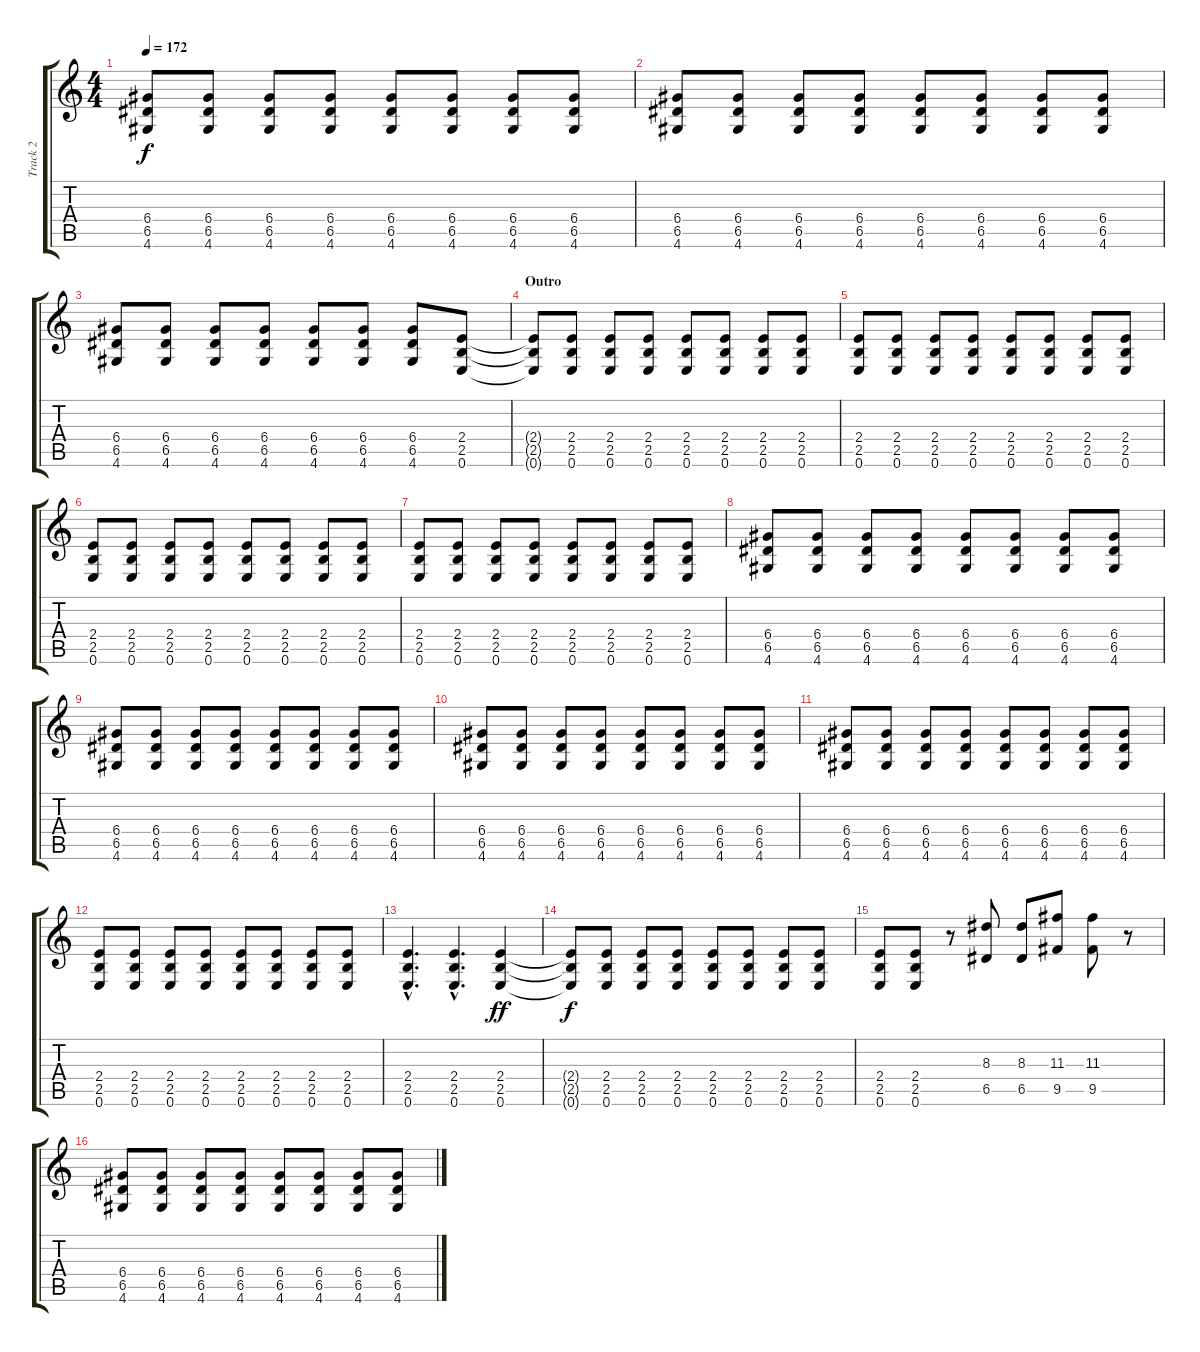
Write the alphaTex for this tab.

\track ("Track 2" "Track 2") {instrument distortionguitar}
\staff {score tabs}
\tuning (E4 B3 G3 D3 A2 E2) {hide}
\ts (4 4)
\tempo 172
\clef g2
\ks c
(6.4 6.5 4.6).8{dy f} (6.4 6.5 4.6).8 (6.4 6.5 4.6).8 (6.4 6.5 4.6).8 (6.4 6.5 4.6).8 (6.4 6.5 4.6).8 (6.4 6.5 4.6).8 (6.4 6.5 4.6).8 |
(6.4 6.5 4.6).8 (6.4 6.5 4.6).8 (6.4 6.5 4.6).8 (6.4 6.5 4.6).8 (6.4 6.5 4.6).8 (6.4 6.5 4.6).8 (6.4 6.5 4.6).8 (6.4 6.5 4.6).8 |
(6.4 6.5 4.6).8 (6.4 6.5 4.6).8 (6.4 6.5 4.6).8 (6.4 6.5 4.6).8 (6.4 6.5 4.6).8 (6.4 6.5 4.6).8 (6.4 6.5 4.6).8 (2.4 2.5 0.6).8 |
\section ("" "Outro")
(2.4{t} 2.5{t} 0.6{t}).8 (2.4 2.5 0.6).8 (2.4 2.5 0.6).8 (2.4 2.5 0.6).8 (2.4 2.5 0.6).8 (2.4 2.5 0.6).8 (2.4 2.5 0.6).8 (2.4 2.5 0.6).8 |
(2.4 2.5 0.6).8 (2.4 2.5 0.6).8 (2.4 2.5 0.6).8 (2.4 2.5 0.6).8 (2.4 2.5 0.6).8 (2.4 2.5 0.6).8 (2.4 2.5 0.6).8 (2.4 2.5 0.6).8 |
(2.4 2.5 0.6).8 (2.4 2.5 0.6).8 (2.4 2.5 0.6).8 (2.4 2.5 0.6).8 (2.4 2.5 0.6).8 (2.4 2.5 0.6).8 (2.4 2.5 0.6).8 (2.4 2.5 0.6).8 |
(2.4 2.5 0.6).8 (2.4 2.5 0.6).8 (2.4 2.5 0.6).8 (2.4 2.5 0.6).8 (2.4 2.5 0.6).8 (2.4 2.5 0.6).8 (2.4 2.5 0.6).8 (2.4 2.5 0.6).8 |
(6.4 6.5 4.6).8 (6.4 6.5 4.6).8 (6.4 6.5 4.6).8 (6.4 6.5 4.6).8 (6.4 6.5 4.6).8 (6.4 6.5 4.6).8 (6.4 6.5 4.6).8 (6.4 6.5 4.6).8 |
(6.4 6.5 4.6).8 (6.4 6.5 4.6).8 (6.4 6.5 4.6).8 (6.4 6.5 4.6).8 (6.4 6.5 4.6).8 (6.4 6.5 4.6).8 (6.4 6.5 4.6).8 (6.4 6.5 4.6).8 |
(6.4 6.5 4.6).8 (6.4 6.5 4.6).8 (6.4 6.5 4.6).8 (6.4 6.5 4.6).8 (6.4 6.5 4.6).8 (6.4 6.5 4.6).8 (6.4 6.5 4.6).8 (6.4 6.5 4.6).8 |
(6.4 6.5 4.6).8 (6.4 6.5 4.6).8 (6.4 6.5 4.6).8 (6.4 6.5 4.6).8 (6.4 6.5 4.6).8 (6.4 6.5 4.6).8 (6.4 6.5 4.6).8 (6.4 6.5 4.6).8 |
(2.4 2.5 0.6).8 (2.4 2.5 0.6).8 (2.4 2.5 0.6).8 (2.4 2.5 0.6).8 (2.4 2.5 0.6).8 (2.4 2.5 0.6).8 (2.4 2.5 0.6).8 (2.4 2.5 0.6).8 |
(2.4{hac} 2.5{hac} 0.6{hac}).4{d} (2.4{hac} 2.5{hac} 0.6{hac}).4{d} (2.4 2.5 0.6).4{dy ff} |
(2.4{t} 2.5{t} 0.6{t}).8{dy f} (2.4 2.5 0.6).8 (2.4 2.5 0.6).8 (2.4 2.5 0.6).8 (2.4 2.5 0.6).8 (2.4 2.5 0.6).8 (2.4 2.5 0.6).8 (2.4 2.5 0.6).8 |
(2.4 2.5 0.6).8 (2.4 2.5 0.6).8 r.8 (8.3 6.5).8 (8.3 6.5).8 (11.3 9.5).8 (11.3 9.5).8 r.8 |
(6.4 6.5 4.6).8 (6.4 6.5 4.6).8 (6.4 6.5 4.6).8 (6.4 6.5 4.6).8 (6.4 6.5 4.6).8 (6.4 6.5 4.6).8 (6.4 6.5 4.6).8 (6.4 6.5 4.6).8
